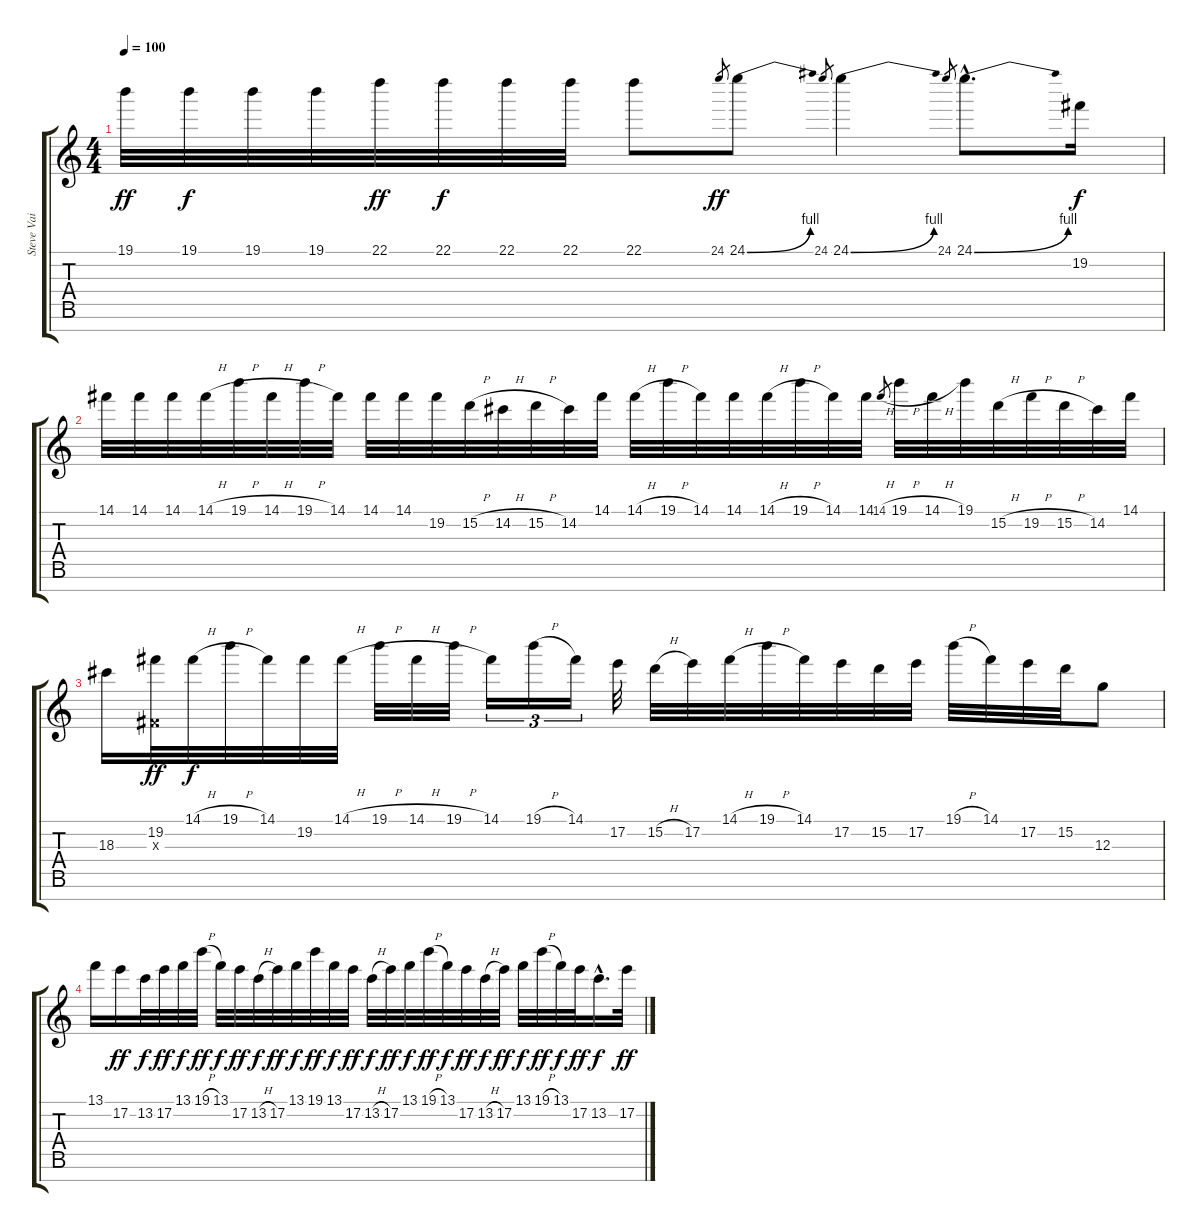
\track ("Steve Vai" "Steve Vai") {instrument distortionguitar}
\staff {score tabs}
\tuning (E4 B3 G3 D3 A2 E2 B1) {hide}
\ts (4 4)
\tempo 100
\clef g2
\ks c
19.1.32{dy ff} 19.1.32{dy f} 19.1.32 19.1.32 22.1.32{dy ff} 22.1.32{dy f} 22.1.32 22.1.32 22.1.8 24.1.8{gr dy ff} 24.1{be (bend 0 0 60 4)}.8 24.1.8{gr} 24.1{be (bend 0 0 60 4)}.4 24.1.8{gr} 24.1{be (bend 0 0 60 4) hac}.8{d} 19.2.16{dy f} |
14.1.32 14.1.32 14.1.32 14.1{h}.32 19.1{h}.32 14.1{h}.32 19.1{h}.32 14.1.32 14.1.32 14.1.32 19.2.32 15.2{h}.32 14.2{h}.32 15.2{h}.32 14.2.32 14.1.32 14.1{h}.32 19.1{h}.32 14.1.32 14.1.32 14.1{h}.32 19.1{h}.32 14.1.32 14.1.32 14.1{h}.8{gr} 19.1{h}.32 14.1{h}.32 19.1.32 15.2{h}.32 19.2{h}.32 15.2{h}.32 14.2.32 14.1.32 |
18.3.16 (19.2 -1.3{x}).32{dy ff} 14.1{h}.32{dy f} 19.1{h}.32 14.1.32 19.2.32 14.1{h}.32 19.1{h}.32 14.1{h}.32 19.1{h}.32 14.1.16{tu (3 2)} 19.1{h}.16{tu (3 2)} 14.1.16{tu (3 2)} 17.2.32 15.2{h}.32 17.2.32 14.1{h}.32 19.1{h}.32 14.1.32 17.2.32 15.2.32 17.2.32 19.1{h}.32 14.1.32 17.2.32 15.2.32 12.3.8 |
13.1.16 17.2.16{dy ff} 13.2.32{dy f} 17.2.32{dy ff} 13.1.32{dy f} 19.1{h}.32{dy ff} 13.1.32{dy f} 17.2.32{dy ff} 13.2{h}.32{dy f} 17.2.32{dy ff} 13.1.32{dy f} 19.1.32{dy ff} 13.1.32{dy f} 17.2.32{dy ff} 13.2{h}.32{dy f} 17.2.32{dy ff} 13.1.32{dy f} 19.1{h}.32{dy ff} 13.1.32{dy f} 17.2.32{dy ff} 13.2{h}.32{dy f} 17.2.32{dy ff} 13.1.32{dy f} 19.1{h}.32{dy ff} 13.1.32{dy f} 17.2.32{dy ff} 13.2{hac}.16{d dy f} 17.2.32{dy ff}
